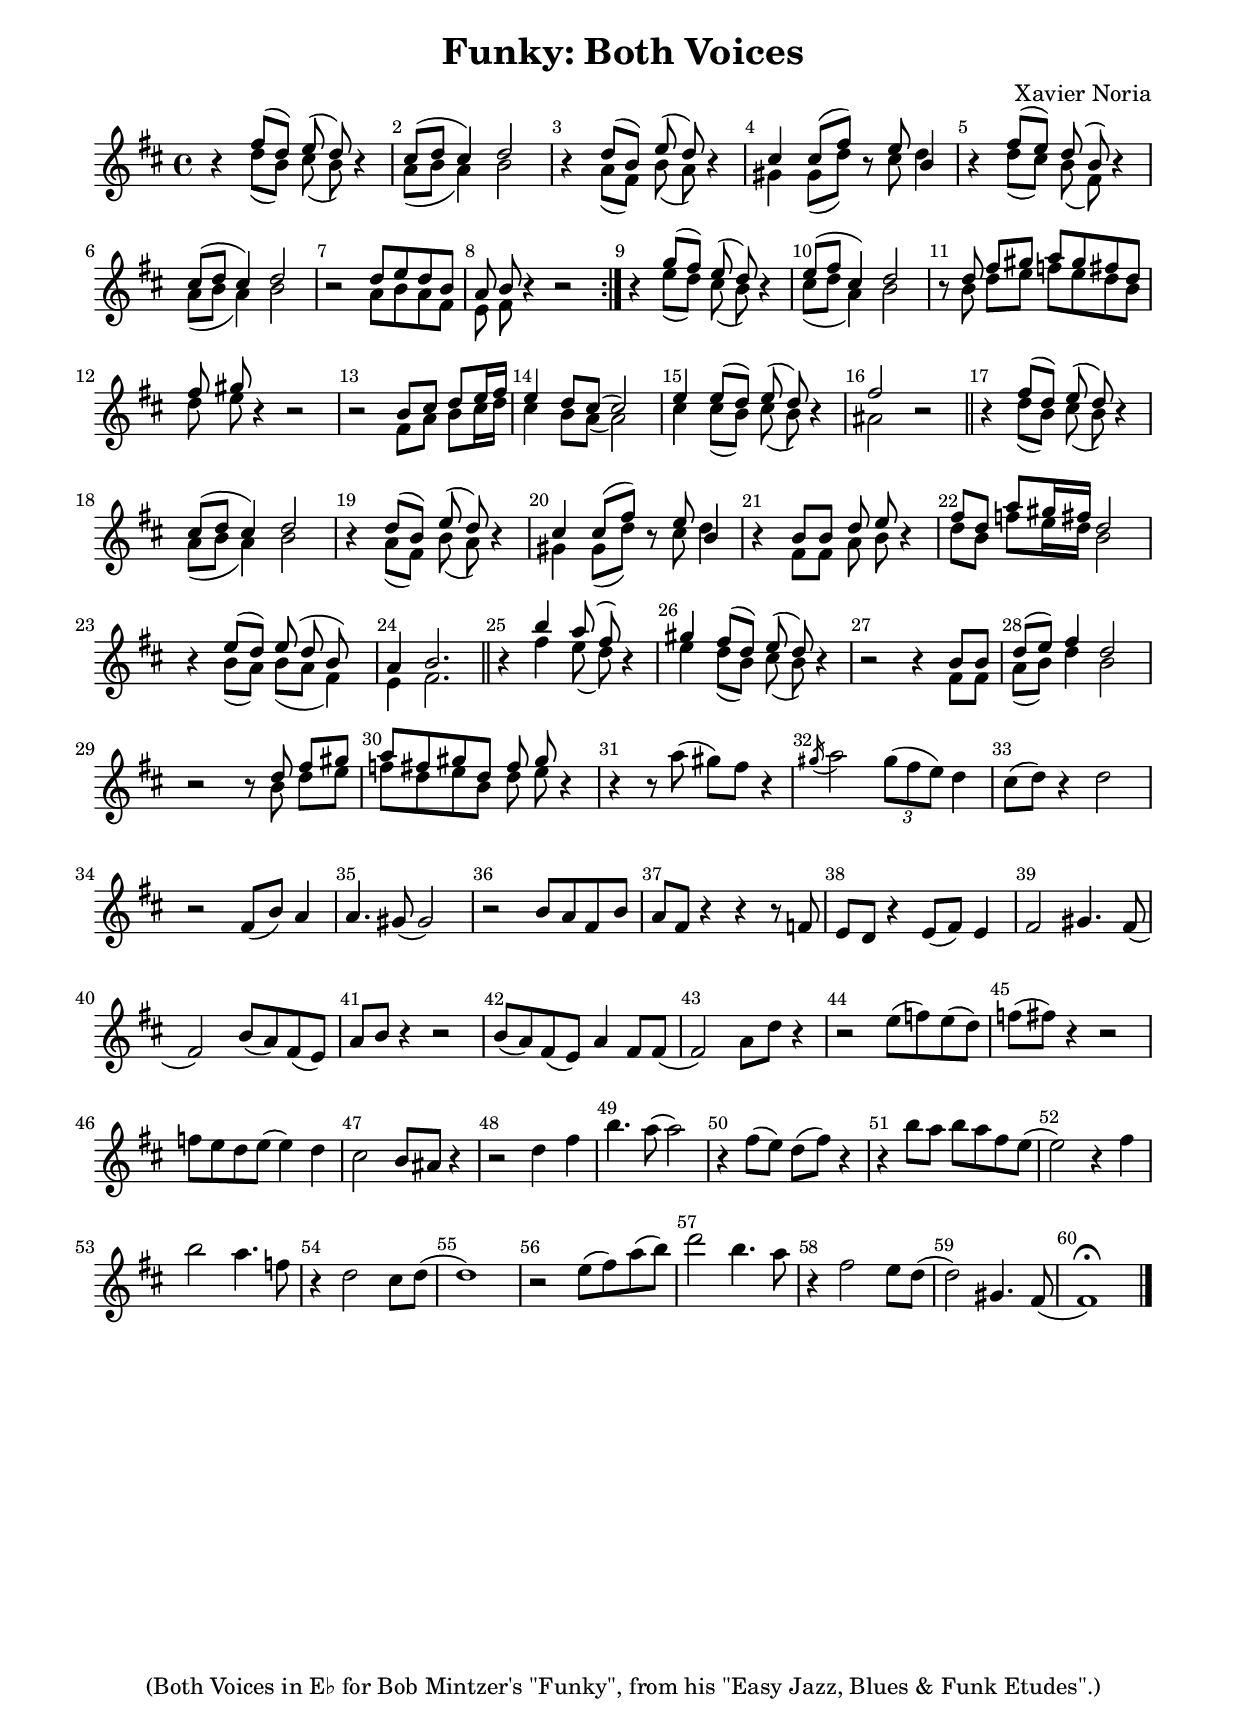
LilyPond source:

\version "2.16.1"

\include "../shared/common.ly"

\header {
  title    = "Funky: Both Voices"
  composer = "Xavier Noria"
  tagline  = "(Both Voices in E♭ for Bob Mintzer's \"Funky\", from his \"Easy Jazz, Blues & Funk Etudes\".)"
}

melody = \relative c'' {
  \clef treble
  \key d \major
  \time 4/4
  
  \repeat volta 2 {
    % 1
    r4 << fs8( \\ d8( >> << d8) \\ b8) >> << e8( \\ cs8( >> << d8) \\ b8) >> r4 |

    % 2
    << cs8( \\ a8( >> << d8 \\ b >> << cs4) \\ a) >> << d2 \\ b >> |

    % 3
    r4 << d8( \\ a8( >> << b8) \\ fs8) >> << e'8( \\ b8( >> << d8) \\ a) >> r4 |

    % 4
    << cs4 \\ gs4 >> << cs8( \\ gs8( >> << fs'8) \\ d8) >> r8 << e8 \\ cs8 >> << b4 \\ d4>> |

    % 5
    r4 << fs8( \\ d8( >> << e8) \\ cs8) >> << d8( \\ b8( >> << b8) \\ fs8) >> r4 |

    % 6
    << cs'8( \\ a8( >> << d8 \\ b8 >> << cs4) \\ a4) >> << d2 \\ b2 >> |

    % 7
    r2 << d8 \\ a8 >> << e'8 \\ b8 >> << d8 \\ a8 >> << b8 \\ fs8 >> |

    % 8
    << a8 \\ e8 >> << b'8 \\ fs8 >> r4 r2 |
  }

  % ---------------------------------------------------------------------------

  % 9
  r4 << g'8( \\ e8( >> << fs8) \\ d8) >> << e8( \\ cs8( >> << d8) \\ b8) >> r4 |

  % 10
  << e8( \\ cs8( >> << fs8 \\ d >> << cs4) \\ a4) >> << d2 \\ b >> |

  % 11
  r8 << d8 \\ b8 >> << fs'8[ \\ d8[ >> << gs8] \\ e8] >> << a8 \\ f8 >> << gs8 \\ e8 >> << fs8 \\ d8 >> << d8 \\ b8 >> |

  % 12
  << fs'8 \\ d8 >>  << gs8 \\ e8 >> r4 r2 |

  % 13
  r2 << b8 \\ fs8 >> << cs'8 \\ a8 >>  << d8 \\ b8 >> << e16 \\ cs16 >> << fs16 \\ d16 >> |

  % 14
  << e4 \\ cs4 >> << d8 \\ b8 >> << cs8( \\ a8( >>  << cs2) \\ a2) >> |

  % 15
  << e'4 \\ cs4 >> << e8( \\ cs8( >> << d8) \\ b8) >> << e8( \\ cs8( >> << d8) \\ b8) >> r4 |

  % 16
  << fs'2 \\ as,2 >> r2 \bar "||"

  % ---------------------------------------------------------------------------

  % 17
  r4 << fs'8( \\ d8( >> << d8) \\ b8) >> << e8( \\ cs8( >> << d8) \\ b8) >> r4 |

  % 18
  << cs8( \\ a8( >> << d8 \\ b >> << cs4) \\ a) >> << d2 \\ b >> |

  % 19
  r4 << d8( \\ a8( >> << b8) \\ fs8) >> << e'8( \\ b8( >> << d8) \\ a) >> r4 |

  % 20
  << cs4 \\ gs4 >> << cs8( \\ gs8( >> << fs'8) \\ d8) >> r8 << e8 \\ cs8 >> << b4 \\ d4>> |

  % 21d
  r4 << b8 \\ fs8 >> << b8 \\ fs8 >> << d'8 \\ a8 >>  << e'8 \\ b8 >> r4 |

  % 22
  << fs'8 \\ d8 >> << d8 \\ b8 >>  << a'8 \\ f8 >>  << gs16 \\ e16 >>  << fs16 \\ d16 >>  << d2 \\ b2 >> |

  % 23
  r4 << e8( \\ b8( >> << d8) \\ a8) >> << e'8( \\ b8( >> << d8 \\ a8 >> << b8) \\ fs4) >> |

  % 24
  << a4 \\ e4 >> << b'2. \\ fs2. >> \bar "||"

  % ---------------------------------------------------------------------------

  % 25
  r4 << b'4 \\ fs4 >> << a8( \\ e8( >> << fs8) \\ d8) >>  r4 |

  % 26
  << gs4 \\ e4 >>  << fs8( \\ d8( >> << d8) \\ b8) >>  << e8( \\ cs8( >> << d8) \\ b8) >> r4 |

  % 27
  r2 r4 << b8 \\ fs8 >> << b8 \\ fs8 >> |

  % 28
  << d'8( \\ a8( >> << e'8) \\ b8) >>  << fs'4 \\ d4 >> << d2 \\ b2 >> |

  % 29
  r2 r8 << d8 \\ b8 >> << fs'8[ \\ d8[ >> << gs8] \\ e8] >> |

  % 30
  << a8 \\ f8 >>  << fs8 \\ d8 >> << gs8 \\ e8 >>  << d8 \\ b8 >> << fs'8 \\ d8 >> << gs8 \\ e8 >> r4 |

  % 31
  r4 r8 a8( gs8) fs8 r4 |

  % 32
  \acciaccatura gs16 a2 \times 2/3 { gs8( fs8 e8) } d4 |

  % 33
  cs8( d8) r4 d2 |

  % 34
  r2 fs,8( b8) a4

  % 35
  a4. gs8( gs2) |

  % 36
  r2 b8 a8 fs8 b8 |

  % 37
  a8 fs8 r4 r4 r8 f8 |

  % 38
  e8 d8 r4 e8( fs8) e4 |

  % 39
  fs2 gs4. fs8( |

  % 40
  fs2) b8( a8) fs8( e8) |

  % 41
  a8 b8 r4 r2 |

  % 42
  b8( a8) fs8( e8) a4 fs8 fs8( |

  % 43
  fs2) a8 d8 r4 |

  % 44
  r2 e8( f8) e8( d8) |

  % 45
  f8( fs8) r4 r2 |

  % 46
  f8 e8 d8 e8( e4) d4 |

  % 47
  cs2 b8 as8 r4 |

  % 48
  r2 d4 fs4 |

  % 49
  b4. a8( a2) |

  % 50
  r4 fs8( e8) d8( fs8) r4 |

  % 51
  r4 b8 a8 b8 a8 fs8 e8( |

  % 52
  e2) r4 fs4 |

  % 53
  b2 a4. f8 |

  % 54
  r4 d2 cs8 d8( |

  % 55
  d1)

  % 56
  r2 e8( fs8) a8( b8) |

  % 57
  d2 b4. a8 |

  % 58
  r4 fs2 e8 d8(

  % 59
  d2) gs,4. fs8(

  % 60
  fs1)\fermata \bar "|."
}

\score {
  { \melody }
}
